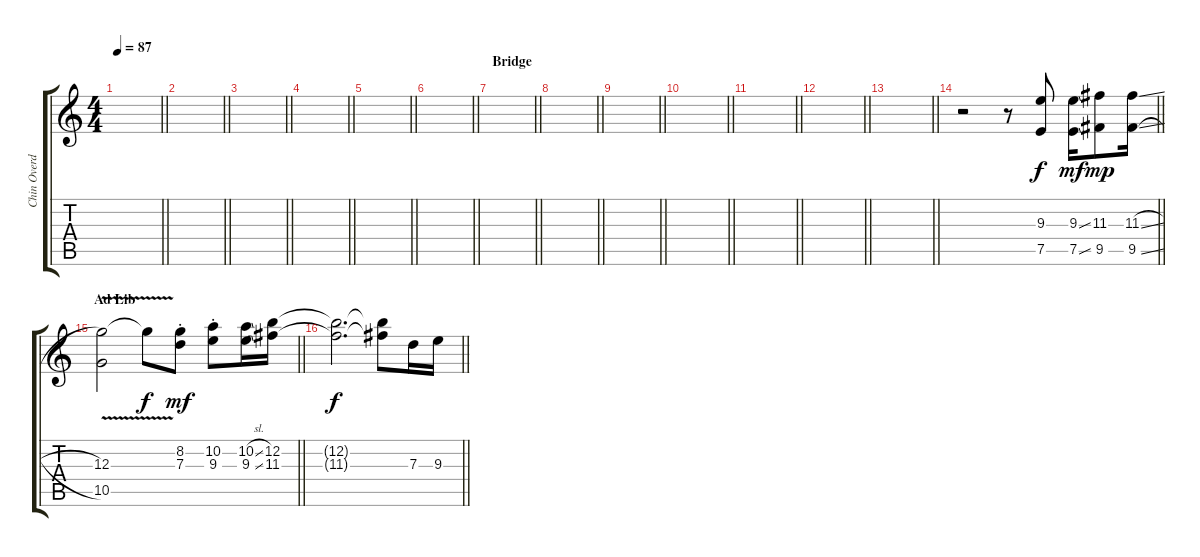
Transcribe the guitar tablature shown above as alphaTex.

\track ("Chin Overdub" "Chin Overd") {instrument acousticguitarnylon}
\staff {score tabs}
\tuning (E4 B3 G3 D3 A2 E2) {hide}
\ts (4 4)
\tempo 87
\clef g2
\barLineRight lightlight
\ks c
|
\barLineRight lightlight
|
\barLineRight lightlight
|
\barLineRight lightlight
|
\barLineRight lightlight
|
\barLineRight lightlight
|
\section ("" "Bridge")
\barLineRight lightlight
|
\barLineRight lightlight
|
\barLineRight lightlight
|
\barLineRight lightlight
|
\barLineRight lightlight
|
\barLineRight lightlight
|
\barLineRight lightlight
|
\barLineRight lightlight
r.2 r.8 (9.3 7.5).8 (9.3{ss} 7.5{ss}).16{dy mf} (11.3 9.5).8{dy mp} (11.3{sl} 9.5{sl}).16 |
\section ("" "Ad Lib")
\barLineRight lightlight
(12.3{v} 10.5{v}).2 12.3{t}.8{dy f} (8.2{st} 7.3{st}).8{dy mf} (10.2{st} 9.3{st}).8 (10.2{sl} 9.3{sl}).16 (12.2 11.3).16 |
\barLineRight lightlight
(12.2{t} 11.3{t}).2{d dy f} (12.2{t} 11.3{t}).8 7.3.16 9.3.16
